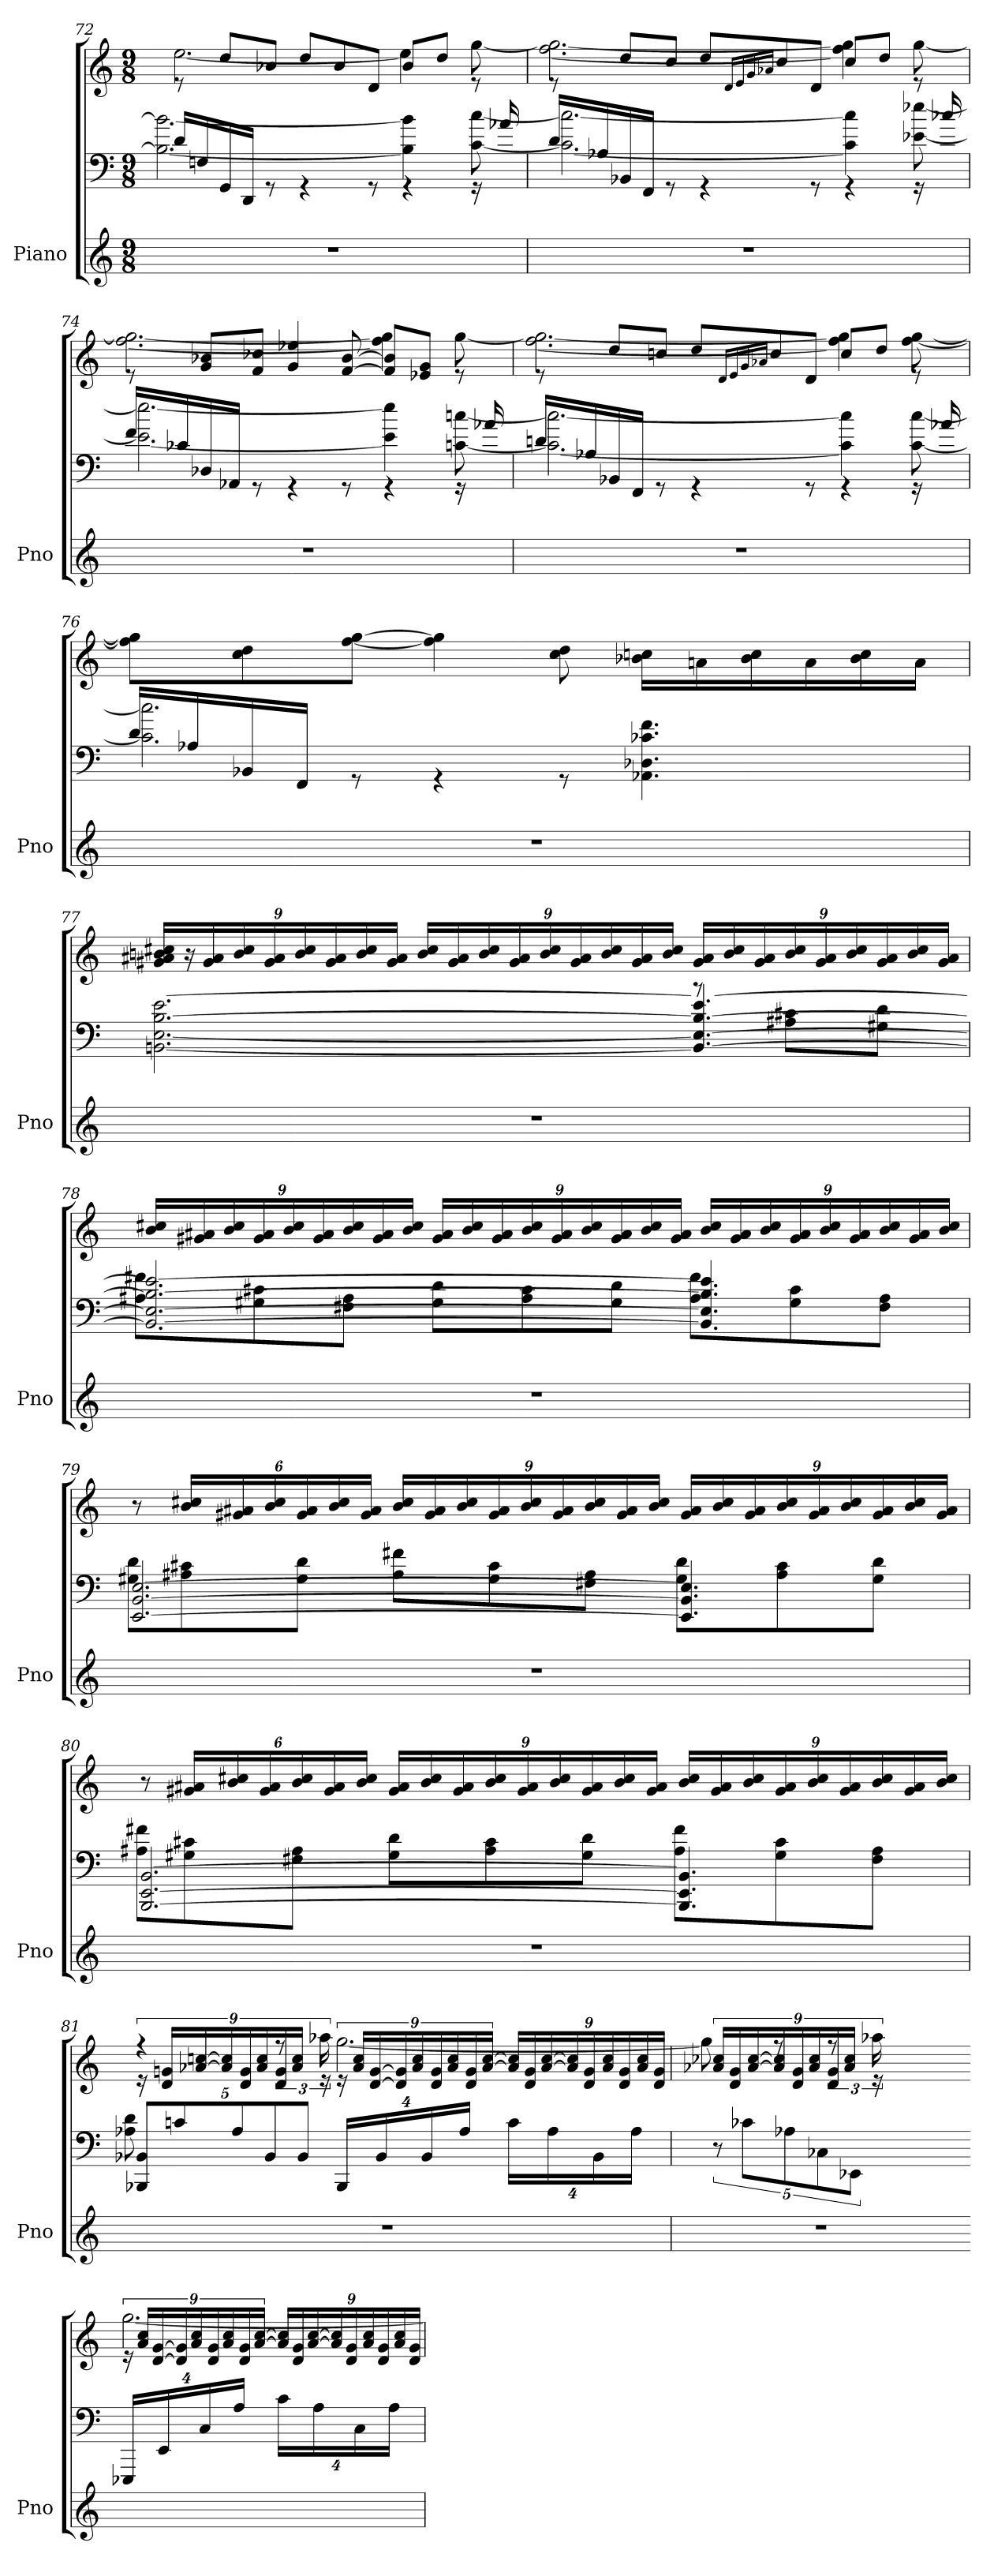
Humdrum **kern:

**kern	**kern	**kern
*part1	*part1	*part1
*staff3	*staff2	*staff1
*I"Piano	*	*
*I'Pno	*	*
*clefG2	*clefF4	*clefG2
*k[]	*k[]	*k[]
*M9/8	*M9/8	*M9/8
=72	=72	=72
*	*^	*^
8%9r	16dLL	2.B-_ 2.b-_	8re	[2.ee
.	16Fn	.	.	.
.	16GG	.	8ddL	.
.	16DDJJ	.	.	.
.	8rGG	.	8b-XJ	.
.	4rGG	.	8ddL	.
.	.	.	8b-	.
.	8rGG	.	8dJ	.
.	4rGG	4B-] 4b-]	8b-L	4ee]
.	.	.	8ddJ	.
.	16rGG	[8c [8cc	8re	[8gg
.	16a-X	.	.	.
=73	=73	=73	=73	=73
8%9r	16dLL	2.c_ 2.cc_	8re	[2.ff 2.gg_
.	16A-X	.	.	.
.	16BB-X	.	8ddL	.
.	16FFJJ	.	.	.
.	8rGG	.	8ccJ	.
.	4rGG	.	8ddL	.
.	.	.	16qdLL	.
.	.	.	16qe	.
.	.	.	16qg	.
.	.	.	16qa-XJJ	.
.	.	.	8cc	.
.	8rGG	.	8dJ	.
.	4rGG	4c] 4cc]	8ccL	4ff] 4gg]
.	.	.	8ddJ	.
.	16rGG	[8e-X [8ee-X	8re	[8gg
.	16cc-X	.	.	.
=74	=74	=74	=74	=74
8%9r	16fLL	2.e-_ 2.ee-_	8re	[2.ff 2.gg_
.	16c-X	.	.	.
.	16D-X	.	8g 8b-XL	.
.	16AA-XJJ	.	.	.
.	8rGG	.	8f 8cc-XJ	.
.	4rGG	.	4g 4ee-X	.
.	8rGG	.	[8f [8b-	.
.	4rGG	4e-] 4ee-]	8f] 8b-]L	4ff] 4gg]
.	.	.	8e-X 8gJ	.
.	16rGG	[8cn [8ccn	8re	[8gg
.	16a-X	.	.	.
=75	=75	=75	=75	=75
8%9r	16dnLL	2.c_ 2.cc_	8re	[2.ff 2.gg_
.	16A-X	.	.	.
.	16BB-X	.	8ddL	.
.	16FFJJ	.	.	.
.	8rGG	.	8ccnJ	.
.	4rGG	.	8ddL	.
.	.	.	16qdLL	.
.	.	.	16qe	.
.	.	.	16qg	.
.	.	.	16qa-XJJ	.
.	.	.	8cc	.
.	8rGG	.	8dJ	.
.	4rGG	4c] 4cc]	8ccL	4ff] 4gg]
.	.	.	8ddJ	.
.	16rGG	[8c [8cc	8re	[8ff [8gg
.	16a-X	.	.	.
*	*	*	*v	*v
=76	=76	=76	=76
8%9r	16dLL	2.c] 2.cc]	8ff] 8gg]L
.	16A-X	.	.
.	16BB-X	.	8cc 8dd
.	16FFJJ	.	.
.	8rGG	.	[8ff [8ggJ
.	4rGG	.	4ff] 4gg]
.	8rGG	.	8cc 8dd
.	4.AA-X 4.D-X 4.c-X 4.f	4.ryy	16b-X 16ccnLL
.	.	.	16an
.	.	.	16b- 16cc
.	.	.	16a
.	.	.	16b- 16cc
.	.	.	16aJJ
=77	=77	=77	=77
8%9r	[2.BBn [2.E [2.B [2.e	4.ryy	24g#X 24a#X 24bn 24cc#XLL
.	.	.	24r
.	.	.	24g# 24a#
.	.	.	24b 24cc#
.	.	.	24g# 24a#
.	.	.	24b 24cc#
.	.	.	24g# 24a#
.	.	.	24b 24cc#
.	.	.	24g# 24a#JJ
.	.	4.ryy	24b 24cc#LL
.	.	.	24g# 24a#
.	.	.	24b 24cc#
.	.	.	24g# 24a#
.	.	.	24b 24cc#
.	.	.	24g# 24a#
.	.	.	24b 24cc#
.	.	.	24g# 24a#
.	.	.	24b 24cc#JJ
.	4.BB_ 4.E_ 4.B_ 4.e_	8rb	24g# 24a#LL
.	.	.	24b 24cc#
.	.	.	24g# 24a#
.	.	8A#X 8c#XL	24b 24cc#
.	.	.	24g# 24a#
.	.	.	24b 24cc#
.	.	8G#X 8dJ	24g# 24a#
.	.	.	24b 24cc#
.	.	.	24g# 24a#JJ
=78	=78	=78	=78
8%9r	2.BB_ 2.E_ 2.B_ 2.e_	8A#X 8f#XL	24b 24cc#XLL
.	.	.	24g#X 24a#X
.	.	.	24b 24cc#
.	.	8G#X 8c#X	24g# 24a#
.	.	.	24b 24cc#
.	.	.	24g# 24a#
.	.	8F#X 8A#J	24b 24cc#
.	.	.	24g# 24a#
.	.	.	24b 24cc#JJ
.	.	8G# 8dL	24g# 24a#LL
.	.	.	24b 24cc#
.	.	.	24g# 24a#
.	.	8A# 8c#	24b 24cc#
.	.	.	24g# 24a#
.	.	.	24b 24cc#
.	.	8G# 8dJ	24g# 24a#
.	.	.	24b 24cc#
.	.	.	24g# 24a#JJ
.	4.BB] 4.E] 4.B] 4.e]	8A# 8f#L	24b 24cc#LL
.	.	.	24g# 24a#
.	.	.	24b 24cc#
.	.	8G# 8c#	24g# 24a#
.	.	.	24b 24cc#
.	.	.	24g# 24a#
.	.	8F# 8A#J	24b 24cc#
.	.	.	24g# 24a#
.	.	.	24b 24cc#JJ
=79	=79	=79	=79
8%9r	[2.EE [2.BB [2.E	8G#X 8dL	8r
.	.	8A#X 8c#X	24b 24cc#XLL
.	.	.	24g#X 24a#X
.	.	.	24b 24cc#
.	.	8G# 8dJ	24g# 24a#
.	.	.	24b 24cc#
.	.	.	24g# 24a#JJ
.	.	8A# 8f#XL	24b 24cc#LL
.	.	.	24g# 24a#
.	.	.	24b 24cc#
.	.	8G# 8c#	24g# 24a#
.	.	.	24b 24cc#
.	.	.	24g# 24a#
.	.	8F#X 8A#J	24b 24cc#
.	.	.	24g# 24a#
.	.	.	24b 24cc#JJ
.	4.EE] 4.BB] 4.E]	8G# 8dL	24g# 24a#LL
.	.	.	24b 24cc#
.	.	.	24g# 24a#
.	.	8A# 8c#	24b 24cc#
.	.	.	24g# 24a#
.	.	.	24b 24cc#
.	.	8G# 8dJ	24g# 24a#
.	.	.	24b 24cc#
.	.	.	24g# 24a#JJ
=80	=80	=80	=80
8%9r	[2.BBB [2.EE [2.BB	8A#X 8f#XL	8r
.	.	8G#X 8c#X	24g#X 24a#XLL
.	.	.	24b 24cc#X
.	.	.	24g# 24a#
.	.	8F#X 8A#J	24b 24cc#
.	.	.	24g# 24a#
.	.	.	24b 24cc#JJ
.	.	8G# 8dL	24g# 24a#LL
.	.	.	24b 24cc#
.	.	.	24g# 24a#
.	.	8A# 8c#	24b 24cc#
.	.	.	24g# 24a#
.	.	.	24b 24cc#
.	.	8G# 8dJ	24g# 24a#
.	.	.	24b 24cc#
.	.	.	24g# 24a#JJ
.	4.BBB] 4.EE] 4.BB]	8A# 8f#L	24b 24cc#LL
.	.	.	24g# 24a#
.	.	.	24b 24cc#
.	.	8G# 8c#	24g# 24a#
.	.	.	24b 24cc#
.	.	.	24g# 24a#
.	.	8F# 8A#J	24b 24cc#
.	.	.	24g# 24a#
.	.	.	24b 24cc#JJ
=81	=81	=81	=81
*	*	*	*^
8%9r	40%3BBB-X 40%3BB-XL	8A-X 8d	24re	4rff
.	.	.	24d 24gnLL	.
.	40%3cn	.	.	.
.	.	.	[24a-X [24ccn	.
.	.	8ryy	24a-] 24cc]	.
.	40%3A-	.	.	.
.	.	.	24d 24g	.
.	.	.	24a- 24cc	.
.	40%3BB-	.	.	.
.	.	8ryy	24d 24g	12rff
.	.	.	24a- 24ccJJ	.
.	40%3BB-J	.	.	.
.	.	.	24re	24aa-X
.	32%3BBB-LL	4.ryy	24re	[2.gg
.	.	.	24a- 24ccLL	.
.	.	.	[24d [24g	.
.	32%3BB-	.	.	.
.	.	.	24d] 24g]	.
.	.	.	24a- 24cc	.
.	32%3BB-	.	.	.
.	.	.	24d 24g	.
.	.	.	24a- 24cc	.
.	32%3A-JJ	.	.	.
.	.	.	24d 24g	.
.	.	.	[24a- [24ccJJ	.
.	32%3cLL	4.ryy	24a-] 24cc]LL	.
.	.	.	24d 24g	.
.	.	.	[24a- [24cc	.
.	32%3A-	.	.	.
.	.	.	24a-] 24cc]	.
.	.	.	24d 24g	.
.	32%3BB-	.	.	.
.	.	.	24a- 24cc	.
.	.	.	24d 24g	.
.	32%3A-JJ	.	.	.
.	.	.	24a- 24cc	.
.	.	.	24d 24gJJ	.
*	*v	*v	*	*
=82	=82	=82	=82
8%9r	40%3r	24a-X 24cc-XLL	8gg]
.	.	24d 24g	.
.	40%3c-XL	.	.
.	.	[24a- [24cc-	.
.	.	24a-] 24cc-]	8rff
.	40%3A-X	.	.
.	.	24d 24g	.
.	.	24a- 24cc-	.
.	40%3C-X	.	.
.	.	24d 24g	12rff
.	.	24a- 24cc-JJ	.
.	40%3EE-XJ	.	.
.	.	24re	24aa-X
.	2.ryy	2.ryy	2.ryy
=-	=-	=-	=-
2.ryy	32%3EEE-X/LL	24re	[2.gg
.	.	24a- 24cc-LL	.
.	.	[24d [24g	.
.	32%3EE-	.	.
.	.	24d] 24g]	.
.	.	24a- 24cc-	.
.	32%3C-	.	.
.	.	24d 24g	.
.	.	24a- 24cc-	.
.	32%3A-JJ	.	.
.	.	24d 24g	.
.	.	[24a- [24cc-JJ	.
.	32%3c-LL	24a-] 24cc-]LL	.
.	.	24d 24g	.
.	.	[24a- [24cc-	.
.	32%3A-	.	.
.	.	24a-] 24cc-]	.
.	.	24d 24g	.
.	32%3C-	.	.
.	.	24a- 24cc-	.
.	.	24d 24g	.
.	32%3A-JJ	.	.
.	.	24a- 24cc-	.
.	.	24d 24gJJ	.
*	*	*v	*v
=	=	=
*-	*-	*-
